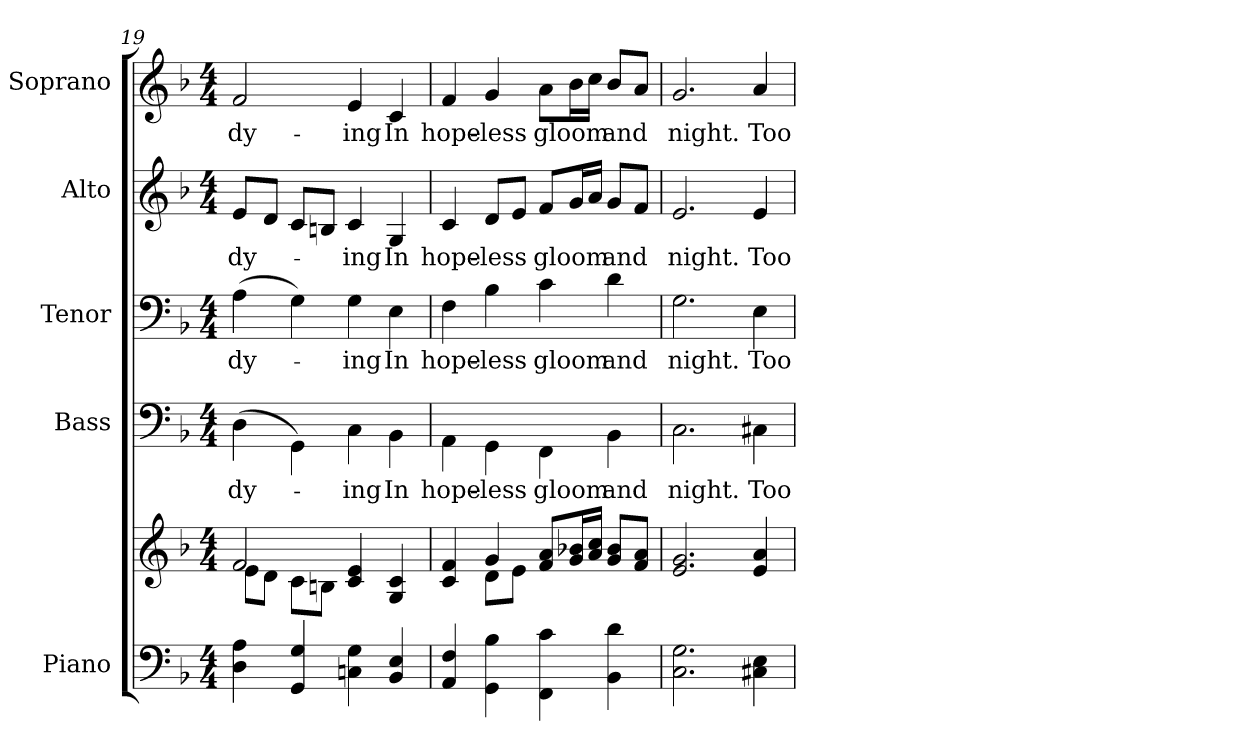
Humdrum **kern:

**kern	**kern	**kern	**text	**kern	**text	**kern	**text	**kern	**text
*part5	*part5	*part4	*part4	*part3	*part3	*part2	*part2	*part1	*part1
*staff6	*staff5	*staff4	*staff4	*staff3	*staff3	*staff2	*staff2	*staff1	*staff1
*I"Piano	*	*I"Bass	*	*I"Tenor	*	*I"Alto	*	*I"Soprano	*
*I'Pno.	*	*I'B.	*	*I'T.	*	*I'A.	*	*I'S.	*
*clefF4	*clefG2	*clefF4	*	*clefF4	*	*clefG2	*	*clefG2	*
*k[b-]	*k[b-]	*k[b-]	*	*k[b-]	*	*k[b-]	*	*k[b-]	*
*F:	*F:	*F:	*	*F:	*	*F:	*	*F:	*
*M4/4	*M4/4	*M4/4	*	*M4/4	*	*M4/4	*	*M4/4	*
=19	=19	=19	=19	=19	=19	=19	=19	=19	=19
*	*^	*	*	*	*	*	*	*	*
!	!	!	!	!LO:LY:b:color=#000000	!	!	!	!	!	!
!	!	!	!	!	!	!LO:LY:b:color=#000000	!	!	!	!
!	!	!	!	!	!	!	!	!LO:LY:b:color=#000000	!	!
!	!	!	!	!	!	!	!	!	!	!LO:LY:b:color=#000000
4Di\ 4Ai	2fi/	8ei\L	(4Di\	dy-	(4Ai\	dy-	8ei/L	dy-	2fi/	dy-
.	.	8di\J	.	.	.	.	8di/J	.	.	.
4GGi/ 4Gi	.	8ci\L	4GGi\)	.	4Gi\)	.	8ci/L	.	.	.
.	.	8Bni\J	.	.	.	.	8Bni/J	.	.	.
!	!	!	!	!LO:LY:b:color=#000000	!	!	!	!	!	!
!	!	!	!	!	!	!LO:LY:b:color=#000000	!	!	!	!
!	!	!	!	!	!	!	!	!LO:LY:b:color=#000000	!	!
!	!	!	!	!	!	!	!	!	!	!LO:LY:b:color=#000000
4Cni\ 4Gi	4ci/ 4ei	2ryy	4Ci\	-ing	4Gi\	-ing	4ci/	-ing	4ei/	-ing
!	!	!	!	!LO:LY:b:color=#000000	!	!	!	!	!	!
!	!	!	!	!	!	!LO:LY:b:color=#000000	!	!	!	!
!	!	!	!	!	!	!	!	!LO:LY:b:color=#000000	!	!
!	!	!	!	!	!	!	!	!	!	!LO:LY:b:color=#000000
4BB-i/ 4Ei	4Gi/ 4ci	.	4BB-i\	In	4Ei\	In	4Gi/	In	4ci/	In
!!LO:PB:g=z
=20	=20	=20	=20	=20	=20	=20	=20	=20	=20	=20
!	!	!	!	!LO:LY:b:color=#000000	!	!	!	!	!	!
!	!	!	!	!	!	!LO:LY:b:color=#000000	!	!	!	!
!	!	!	!	!	!	!	!	!LO:LY:b:color=#000000	!	!
!	!	!	!	!	!	!	!	!	!	!LO:LY:b:color=#000000
4AAi/ 4Fi	4ci/ 4fi	4ryy	4AAi\	hope-	4Fi\	hope-	4ci/	hope-	4fi/	hope-
!	!	!	!	!LO:LY:b:color=#000000	!	!	!	!	!	!
!	!	!	!	!	!	!LO:LY:b:color=#000000	!	!	!	!
!	!	!	!	!	!	!	!	!LO:LY:b:color=#000000	!	!
!	!	!	!	!	!	!	!	!	!	!LO:LY:b:color=#000000
4GGi\ 4B-i	4gi/	8di\L	4GGi\	-less	4B-i\	-less	8di/L	-less	4gi/	-less
.	.	8ei\J	.	.	.	.	8ei/J	.	.	.
!	!	!	!	!LO:LY:b:color=#000000	!	!	!	!	!	!
!	!	!	!	!	!	!LO:LY:b:color=#000000	!	!	!	!
!	!	!	!	!	!	!	!	!LO:LY:b:color=#000000	!	!
!	!	!	!	!	!	!	!	!	!	!LO:LY:b:color=#000000
4FFi\ 4ci	8fi/ 8aiL	2ryy	4FFi\	gloom	4ci\	gloom	8fi/L	gloom	8ai\L	gloom
.	16gi/ 16b-XiL	.	.	.	.	.	16gi/L	.	16b-i\L	.
.	16ai/ 16cciJJ	.	.	.	.	.	16ai/JJ	.	16cci\JJ	.
!	!	!	!	!LO:LY:b:color=#000000	!	!	!	!	!	!
!	!	!	!	!	!	!LO:LY:b:color=#000000	!	!	!	!
!	!	!	!	!	!	!	!	!LO:LY:b:color=#000000	!	!
!	!	!	!	!	!	!	!	!	!	!LO:LY:b:color=#000000
4BB-i\ 4di	8gi/ 8b-iL	.	4BB-i\	and	4di\	and	8gi/L	and	8b-i/L	and
.	8fi/ 8aiJ	.	.	.	.	.	8fi/J	.	8ai/J	.
*	*v	*v	*	*	*	*	*	*	*	*
=21	=21	=21	=21	=21	=21	=21	=21	=21	=21
!	!	!	!LO:LY:b:color=#000000	!	!	!	!	!	!
!	!	!	!	!	!LO:LY:b:color=#000000	!	!	!	!
!	!	!	!	!	!	!	!LO:LY:b:color=#000000	!	!
!	!	!	!	!	!	!	!	!	!LO:LY:b:color=#000000
2.Ci\ 2.Gi	2.ei/ 2.gi	2.Ci\	night.	2.Gi\	night.	2.ei/	night.	2.gi/	night.
!	!	!	!LO:LY:b:color=#000000	!	!	!	!	!	!
!	!	!	!	!	!LO:LY:b:color=#000000	!	!	!	!
!	!	!	!	!	!	!	!LO:LY:b:color=#000000	!	!
!	!	!	!	!	!	!	!	!	!LO:LY:b:color=#000000
4C#Xi\ 4Ei	4ei/ 4ai	4C#Xi\	Too	4Ei\	Too	4ei/	Too	4ai/	Too
=	=	=	=	=	=	=	=	=	=
*-	*-	*-	*-	*-	*-	*-	*-	*-	*-
